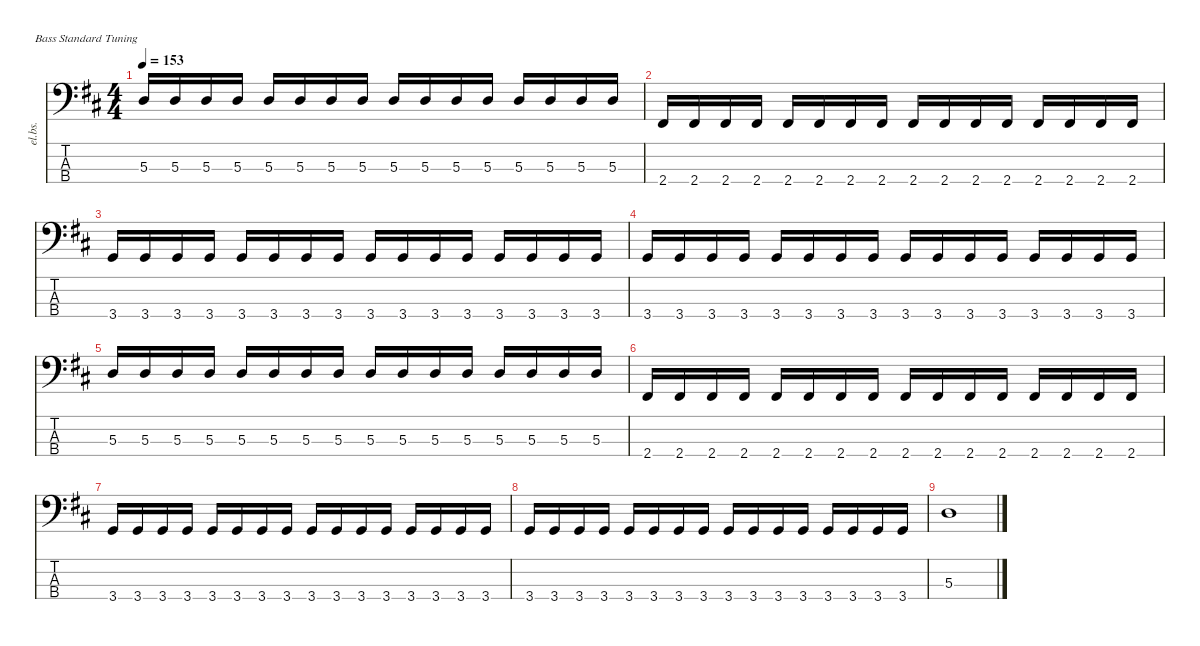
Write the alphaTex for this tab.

\defaultSystemsLayout 4
\hideDynamics
\bracketExtendMode nobrackets
\track ("Electric Bass" "el.bs.") {instrument electricbassfinger}
\staff {score tabs}
\tuning (G2 D2 A1 E1)
\ts (4 4)
\tempo 153
\clef f4
\ks d
5.3{acc forcenatural}.16{dy mf beam Up} 5.3{acc forcenatural}.16{beam Up} 5.3{acc forcenatural}.16{beam Up} 5.3{acc forcenatural}.16{beam Up} 5.3{acc forcenatural}.16{beam Up} 5.3{acc forcenatural}.16{beam Up} 5.3{acc forcenatural}.16{beam Up} 5.3{acc forcenatural}.16{beam Up} 5.3{acc forcenatural}.16{beam Up} 5.3{acc forcenatural}.16{beam Up} 5.3{acc forcenatural}.16{beam Up} 5.3{acc forcenatural}.16{beam Up} 5.3{acc forcenatural}.16{beam Up} 5.3{acc forcenatural}.16{beam Up} 5.3{acc forcenatural}.16{beam Up} 5.3{acc forcenatural}.16{beam Up} |
2.4{acc #}.16{beam Up} 2.4{acc #}.16{beam Up} 2.4{acc #}.16{beam Up} 2.4{acc #}.16{beam Up} 2.4{acc #}.16{beam Up} 2.4{acc #}.16{beam Up} 2.4{acc #}.16{beam Up} 2.4{acc #}.16{beam Up} 2.4{acc #}.16{beam Up} 2.4{acc #}.16{beam Up} 2.4{acc #}.16{beam Up} 2.4{acc #}.16{beam Up} 2.4{acc #}.16{beam Up} 2.4{acc #}.16{beam Up} 2.4{acc #}.16{beam Up} 2.4{acc #}.16{beam Up} |
3.4{acc forcenatural}.16{beam Up} 3.4{acc forcenatural}.16{beam Up} 3.4{acc forcenatural}.16{beam Up} 3.4{acc forcenatural}.16{beam Up} 3.4{acc forcenatural}.16{beam Up} 3.4{acc forcenatural}.16{beam Up} 3.4{acc forcenatural}.16{beam Up} 3.4{acc forcenatural}.16{beam Up} 3.4{acc forcenatural}.16{beam Up} 3.4{acc forcenatural}.16{beam Up} 3.4{acc forcenatural}.16{beam Up} 3.4{acc forcenatural}.16{beam Up} 3.4{acc forcenatural}.16{beam Up} 3.4{acc forcenatural}.16{beam Up} 3.4{acc forcenatural}.16{beam Up} 3.4{acc forcenatural}.16{beam Up} |
3.4{acc forcenatural}.16{beam Up} 3.4{acc forcenatural}.16{beam Up} 3.4{acc forcenatural}.16{beam Up} 3.4{acc forcenatural}.16{beam Up} 3.4{acc forcenatural}.16{beam Up} 3.4{acc forcenatural}.16{beam Up} 3.4{acc forcenatural}.16{beam Up} 3.4{acc forcenatural}.16{beam Up} 3.4{acc forcenatural}.16{beam Up} 3.4{acc forcenatural}.16{beam Up} 3.4{acc forcenatural}.16{beam Up} 3.4{acc forcenatural}.16{beam Up} 3.4{acc forcenatural}.16{beam Up} 3.4{acc forcenatural}.16{beam Up} 3.4{acc forcenatural}.16{beam Up} 3.4{acc forcenatural}.16{beam Up} |
5.3{acc forcenatural}.16{beam Up} 5.3{acc forcenatural}.16{beam Up} 5.3{acc forcenatural}.16{beam Up} 5.3{acc forcenatural}.16{beam Up} 5.3{acc forcenatural}.16{beam Up} 5.3{acc forcenatural}.16{beam Up} 5.3{acc forcenatural}.16{beam Up} 5.3{acc forcenatural}.16{beam Up} 5.3{acc forcenatural}.16{beam Up} 5.3{acc forcenatural}.16{beam Up} 5.3{acc forcenatural}.16{beam Up} 5.3{acc forcenatural}.16{beam Up} 5.3{acc forcenatural}.16{beam Up} 5.3{acc forcenatural}.16{beam Up} 5.3{acc forcenatural}.16{beam Up} 5.3{acc forcenatural}.16{beam Up} |
2.4{acc #}.16{beam Up} 2.4{acc #}.16{beam Up} 2.4{acc #}.16{beam Up} 2.4{acc #}.16{beam Up} 2.4{acc #}.16{beam Up} 2.4{acc #}.16{beam Up} 2.4{acc #}.16{beam Up} 2.4{acc #}.16{beam Up} 2.4{acc #}.16{beam Up} 2.4{acc #}.16{beam Up} 2.4{acc #}.16{beam Up} 2.4{acc #}.16{beam Up} 2.4{acc #}.16{beam Up} 2.4{acc #}.16{beam Up} 2.4{acc #}.16{beam Up} 2.4{acc #}.16{beam Up} |
3.4{acc forcenatural}.16{beam Up} 3.4{acc forcenatural}.16{beam Up} 3.4{acc forcenatural}.16{beam Up} 3.4{acc forcenatural}.16{beam Up} 3.4{acc forcenatural}.16{beam Up} 3.4{acc forcenatural}.16{beam Up} 3.4{acc forcenatural}.16{beam Up} 3.4{acc forcenatural}.16{beam Up} 3.4{acc forcenatural}.16{beam Up} 3.4{acc forcenatural}.16{beam Up} 3.4{acc forcenatural}.16{beam Up} 3.4{acc forcenatural}.16{beam Up} 3.4{acc forcenatural}.16{beam Up} 3.4{acc forcenatural}.16{beam Up} 3.4{acc forcenatural}.16{beam Up} 3.4{acc forcenatural}.16{beam Up} |
3.4{acc forcenatural}.16{beam Up} 3.4{acc forcenatural}.16{beam Up} 3.4{acc forcenatural}.16{beam Up} 3.4{acc forcenatural}.16{beam Up} 3.4{acc forcenatural}.16{beam Up} 3.4{acc forcenatural}.16{beam Up} 3.4{acc forcenatural}.16{beam Up} 3.4{acc forcenatural}.16{beam Up} 3.4{acc forcenatural}.16{beam Up} 3.4{acc forcenatural}.16{beam Up} 3.4{acc forcenatural}.16{beam Up} 3.4{acc forcenatural}.16{beam Up} 3.4{acc forcenatural}.16{beam Up} 3.4{acc forcenatural}.16{beam Up} 3.4{acc forcenatural}.16{beam Up} 3.4{acc forcenatural}.16{beam Up} |
5.3{acc forcenatural}.1{beam Down}
